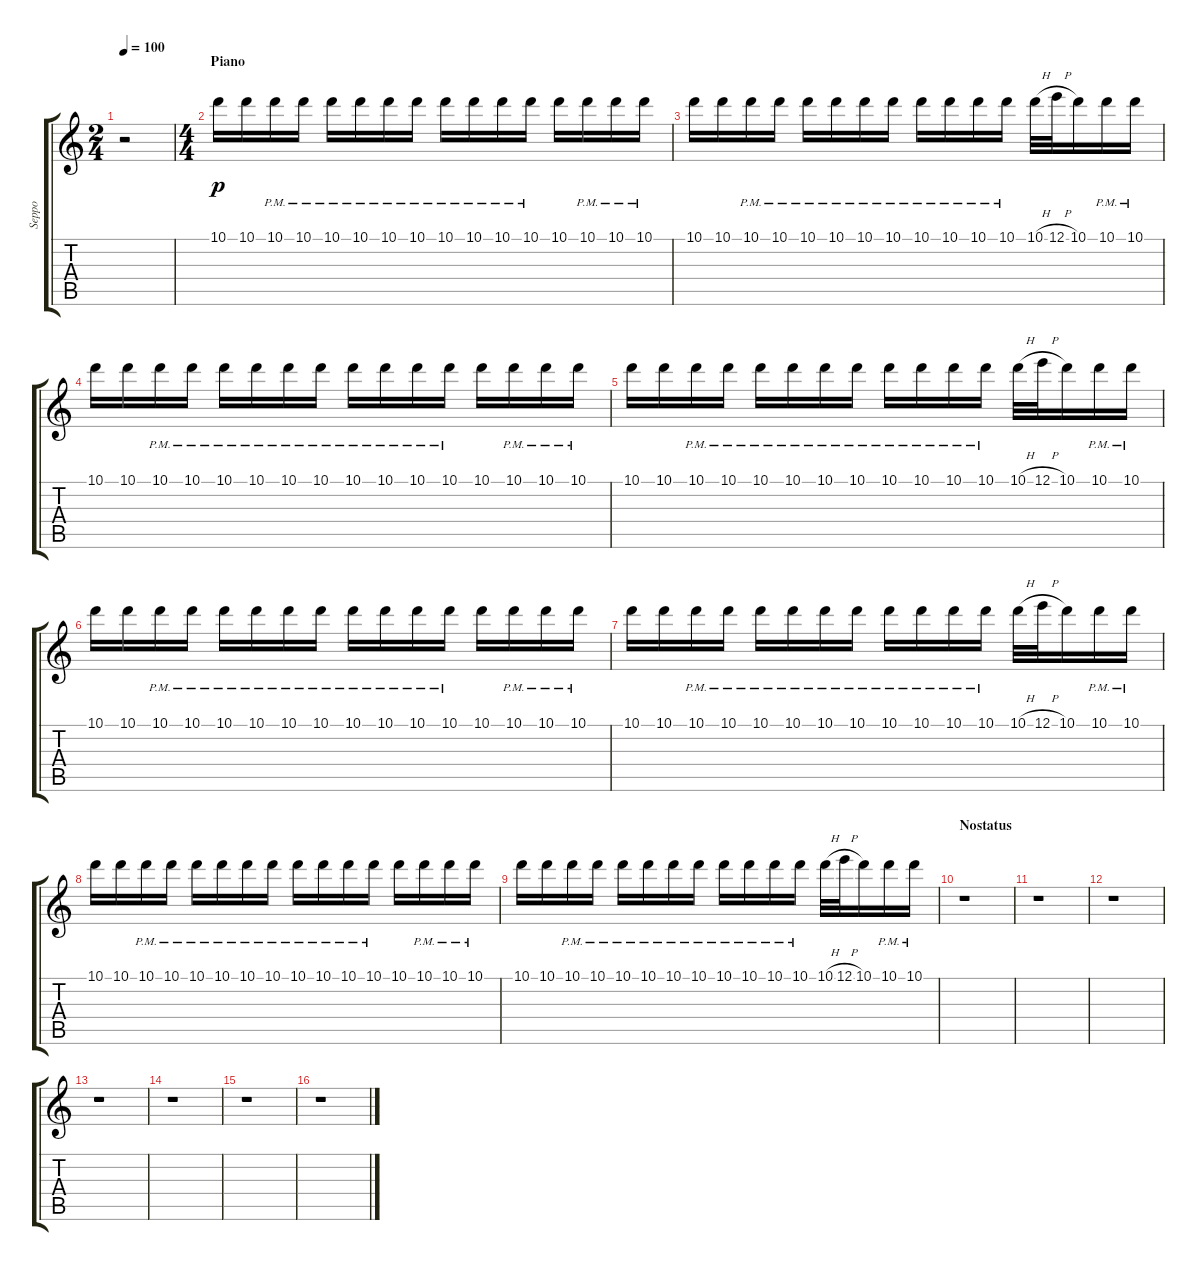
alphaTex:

\track ("Seppo" "Seppo") {instrument overdrivenguitar}
\staff {score tabs}
\tuning (E4 B3 G3 D3 A2 E2) {hide}
\ts (2 4)
\tempo 100
\clef g2
\ks c
r.2{dy p} |
\ts (4 4)
\section ("" "Piano")
10.1.16 10.1.16 10.1{pm}.16 10.1{pm}.16 10.1{pm}.16 10.1{pm}.16 10.1{pm}.16 10.1{pm}.16 10.1{pm}.16 10.1{pm}.16 10.1{pm}.16 10.1{pm}.16 10.1.16 10.1{pm}.16 10.1{pm}.16 10.1{pm}.16 |
10.1.16 10.1.16 10.1{pm}.16 10.1{pm}.16 10.1{pm}.16 10.1{pm}.16 10.1{pm}.16 10.1{pm}.16 10.1{pm}.16 10.1{pm}.16 10.1{pm}.16 10.1{pm}.16 10.1{h}.32 12.1{h}.32 10.1.16 10.1{pm}.16 10.1{pm}.16 |
10.1.16 10.1.16 10.1{pm}.16 10.1{pm}.16 10.1{pm}.16 10.1{pm}.16 10.1{pm}.16 10.1{pm}.16 10.1{pm}.16 10.1{pm}.16 10.1{pm}.16 10.1{pm}.16 10.1.16 10.1{pm}.16 10.1{pm}.16 10.1{pm}.16 |
10.1.16 10.1.16 10.1{pm}.16 10.1{pm}.16 10.1{pm}.16 10.1{pm}.16 10.1{pm}.16 10.1{pm}.16 10.1{pm}.16 10.1{pm}.16 10.1{pm}.16 10.1{pm}.16 10.1{h}.32 12.1{h}.32 10.1.16 10.1{pm}.16 10.1{pm}.16 |
10.1.16 10.1.16 10.1{pm}.16 10.1{pm}.16 10.1{pm}.16 10.1{pm}.16 10.1{pm}.16 10.1{pm}.16 10.1{pm}.16 10.1{pm}.16 10.1{pm}.16 10.1{pm}.16 10.1.16 10.1{pm}.16 10.1{pm}.16 10.1{pm}.16 |
10.1.16 10.1.16 10.1{pm}.16 10.1{pm}.16 10.1{pm}.16 10.1{pm}.16 10.1{pm}.16 10.1{pm}.16 10.1{pm}.16 10.1{pm}.16 10.1{pm}.16 10.1{pm}.16 10.1{h}.32 12.1{h}.32 10.1.16 10.1{pm}.16 10.1{pm}.16 |
10.1.16 10.1.16 10.1{pm}.16 10.1{pm}.16 10.1{pm}.16 10.1{pm}.16 10.1{pm}.16 10.1{pm}.16 10.1{pm}.16 10.1{pm}.16 10.1{pm}.16 10.1{pm}.16 10.1.16 10.1{pm}.16 10.1{pm}.16 10.1{pm}.16 |
10.1.16 10.1.16 10.1{pm}.16 10.1{pm}.16 10.1{pm}.16 10.1{pm}.16 10.1{pm}.16 10.1{pm}.16 10.1{pm}.16 10.1{pm}.16 10.1{pm}.16 10.1{pm}.16 10.1{h}.32 12.1{h}.32 10.1.16 10.1{pm}.16 10.1{pm}.16 |
\section ("" "Nostatus")
r.1 |
r.1 |
r.1 |
r.1 |
r.1 |
r.1 |
r.1
